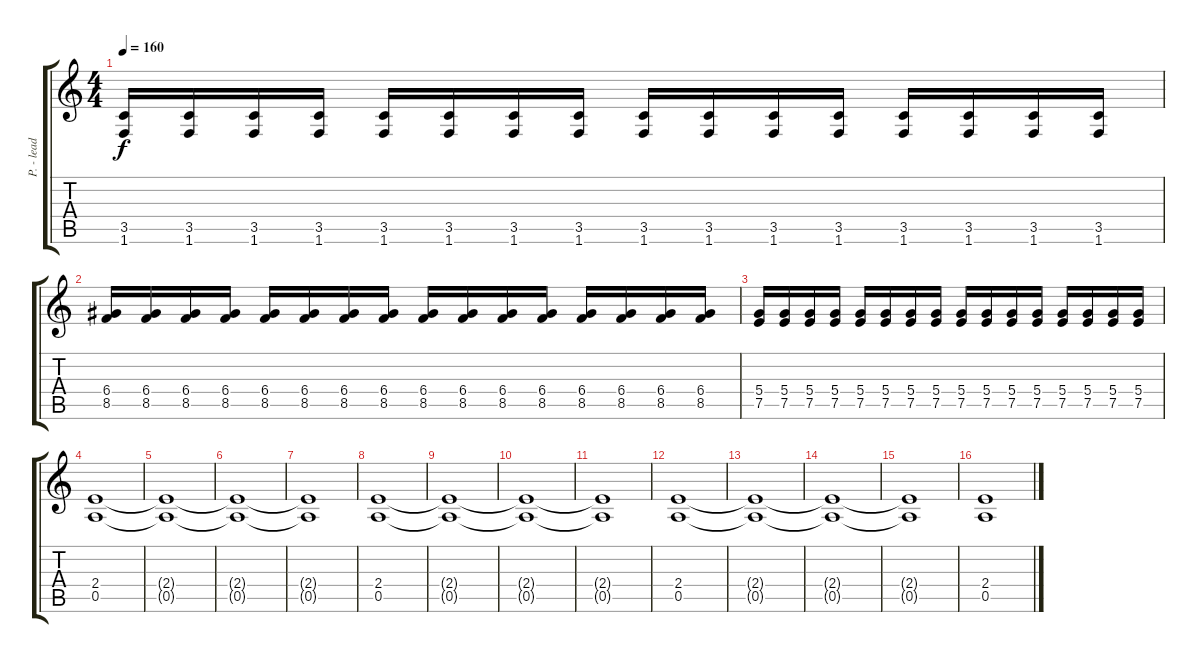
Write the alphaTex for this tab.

\track ("P. - lead guitar" "P. - lead ") {instrument distortionguitar}
\staff {score tabs}
\tuning (E4 B3 G3 D3 A2 E2) {hide}
\ts (4 4)
\tempo 160
\clef g2
\ks c
(3.5 1.6).16{dy f} (3.5 1.6).16 (3.5 1.6).16 (3.5 1.6).16 (3.5 1.6).16 (3.5 1.6).16 (3.5 1.6).16 (3.5 1.6).16 (3.5 1.6).16 (3.5 1.6).16 (3.5 1.6).16 (3.5 1.6).16 (3.5 1.6).16 (3.5 1.6).16 (3.5 1.6).16 (3.5 1.6).16 |
(6.4 8.5).16 (6.4 8.5).16 (6.4 8.5).16 (6.4 8.5).16 (6.4 8.5).16 (6.4 8.5).16 (6.4 8.5).16 (6.4 8.5).16 (6.4 8.5).16 (6.4 8.5).16 (6.4 8.5).16 (6.4 8.5).16 (6.4 8.5).16 (6.4 8.5).16 (6.4 8.5).16 (6.4 8.5).16 |
(5.4 7.5).16 (5.4 7.5).16 (5.4 7.5).16 (5.4 7.5).16 (5.4 7.5).16 (5.4 7.5).16 (5.4 7.5).16 (5.4 7.5).16 (5.4 7.5).16 (5.4 7.5).16 (5.4 7.5).16 (5.4 7.5).16 (5.4 7.5).16 (5.4 7.5).16 (5.4 7.5).16 (5.4 7.5).16 |
(2.4 0.5).1 |
(2.4{t} 0.5{t}).1 |
(2.4{t} 0.5{t}).1 |
(2.4{t} 0.5{t}).1 |
(2.4 0.5).1 |
(2.4{t} 0.5{t}).1 |
(2.4{t} 0.5{t}).1 |
(2.4{t} 0.5{t}).1 |
(2.4 0.5).1 |
(2.4{t} 0.5{t}).1 |
(2.4{t} 0.5{t}).1 |
(2.4{t} 0.5{t}).1 |
(2.4 0.5).1
